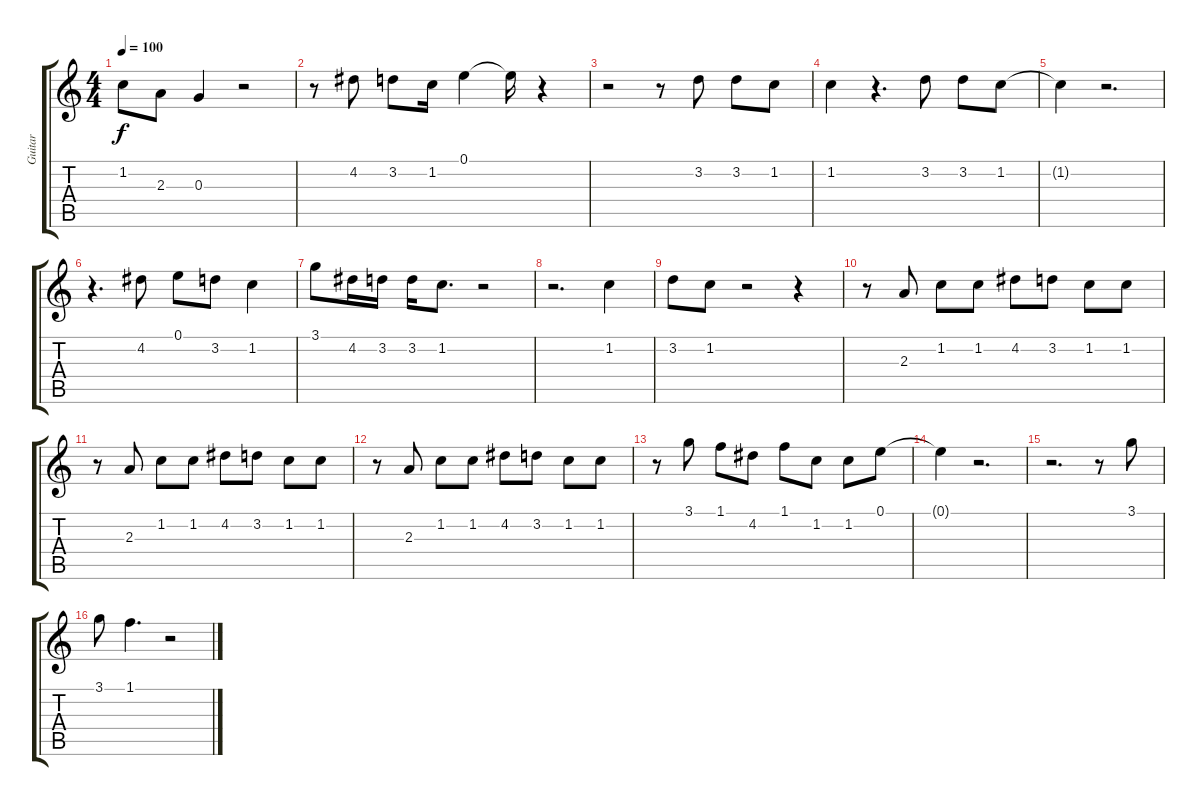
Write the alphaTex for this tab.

\track ("Guitar" "Guitar") {instrument overdrivenguitar}
\staff {score tabs}
\tuning (E4 B3 G3 D3 A2 E2) {hide}
\ts (4 4)
\tempo 100
\clef g2
\ks c
1.2.8{dy f} 2.3.8 0.3.4 r.2 |
r.8 4.2.8 3.2.8 1.2.16 0.1.4 0.1{t}.16 r.4 |
r.2 r.8 3.2.8 3.2.8 1.2.8 |
1.2.4 r.4{d} 3.2.8 3.2.8 1.2.8 |
1.2{t}.4 r.2{d} |
r.4{d} 4.2.8 0.1.8 3.2.8 1.2.4 |
3.1.8 4.2.16 3.2.16 3.2.16 1.2.8{d} r.2 |
r.2{d} 1.2.4 |
3.2.8 1.2.8 r.2 r.4 |
r.8 2.3.8 1.2.8 1.2.8 4.2.8 3.2.8 1.2.8 1.2.8 |
r.8 2.3.8 1.2.8 1.2.8 4.2.8 3.2.8 1.2.8 1.2.8 |
r.8 2.3.8 1.2.8 1.2.8 4.2.8 3.2.8 1.2.8 1.2.8 |
r.8 3.1.8 1.1.8 4.2.8 1.1.8 1.2.8 1.2.8 0.1.8 |
0.1{t}.4 r.2{d} |
r.2{d} r.8 3.1.8 |
3.1.8 1.1.4{d} r.2
